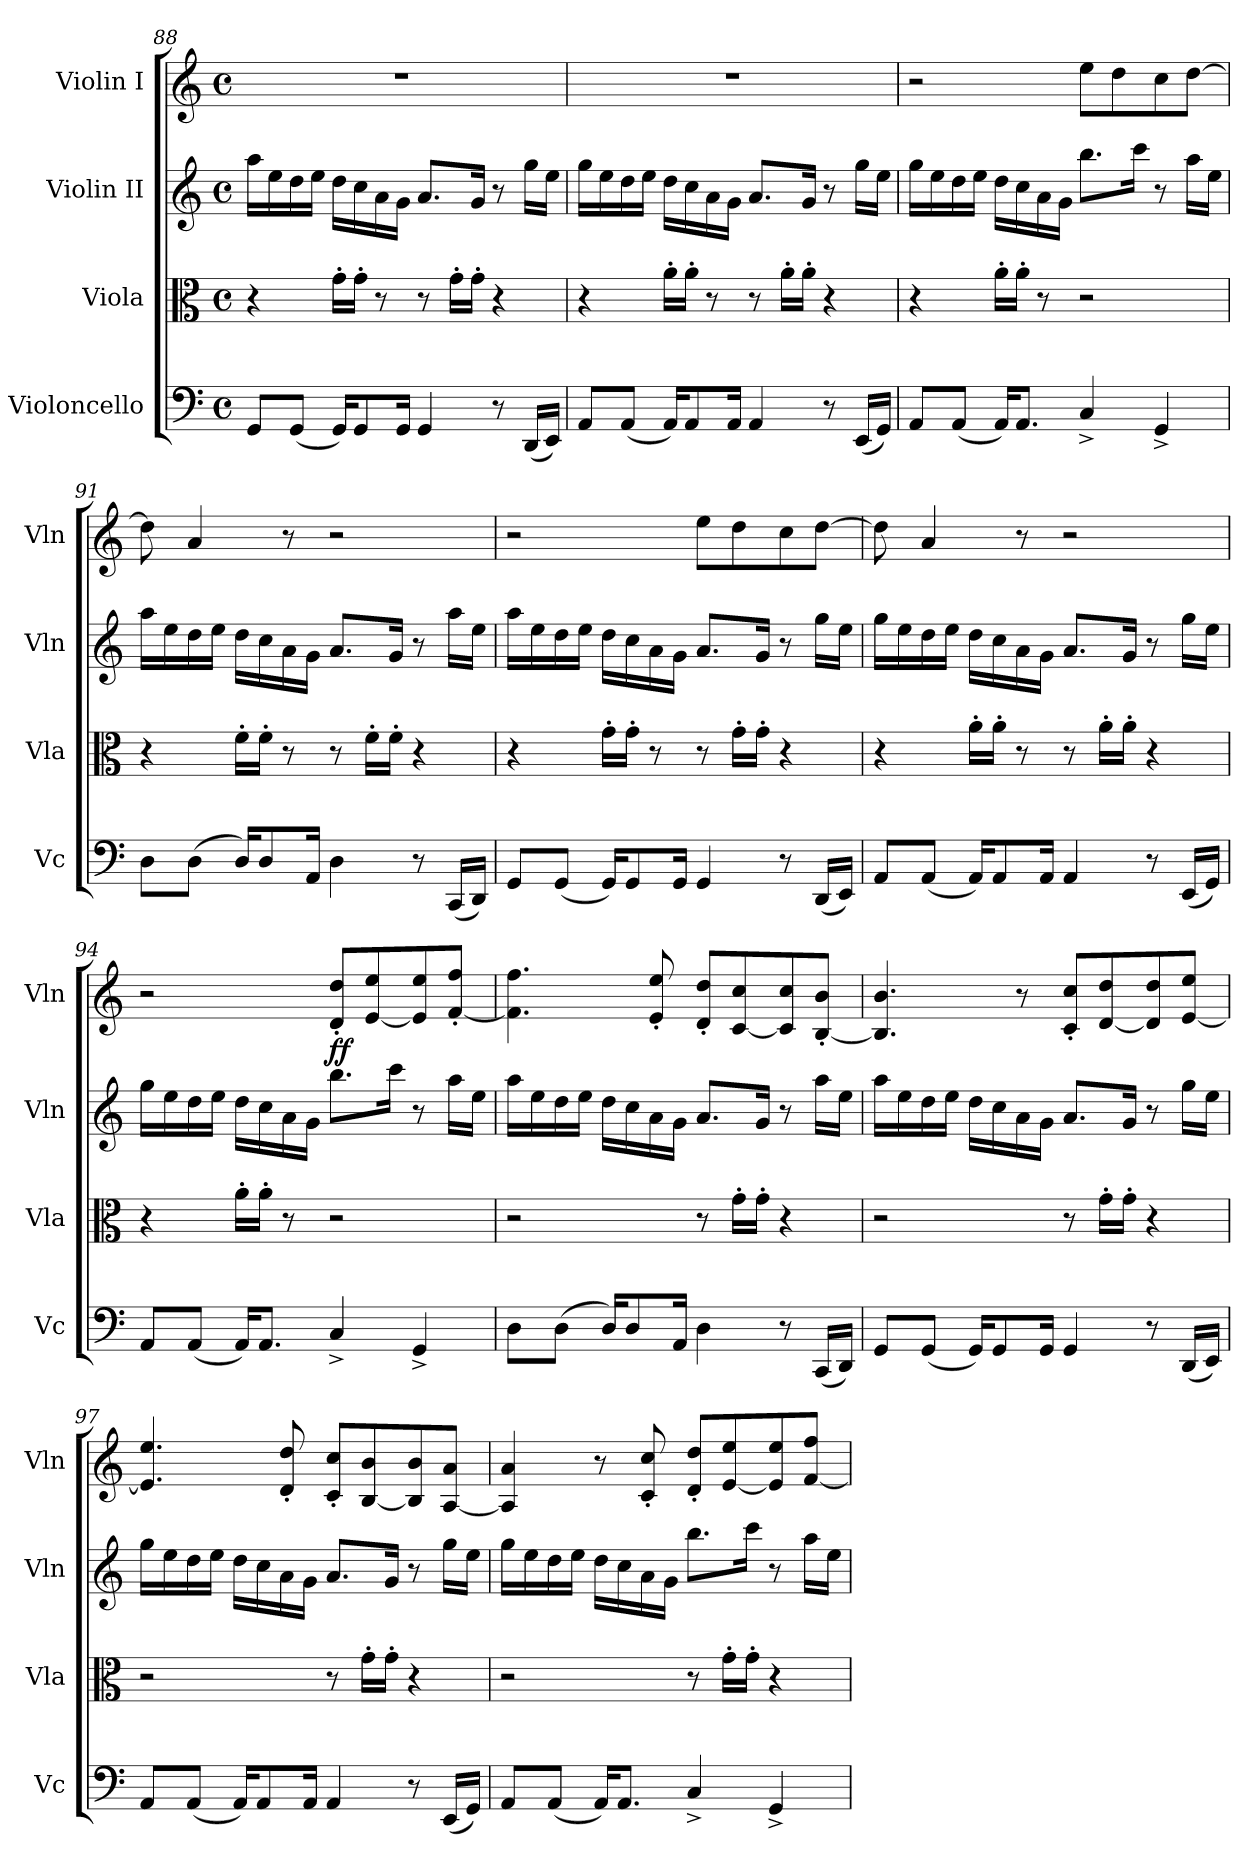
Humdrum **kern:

**kern	**kern	**kern	**kern	**dynam
*part4	*part3	*part2	*part1	*part1
*staff4	*staff3	*staff2	*staff1	*staff1
*I"Violoncello	*I"Viola	*I"Violin II	*I"Violin I	*
*I'Vc	*I'Vla	*I'Vln	*I'Vln	*
*clefF4	*clefC3	*clefG2	*clefG2	*
*k[]	*k[]	*k[]	*k[]	*
*M4/4	*M4/4	*M4/4	*M4/4	*
*met(c)	*met(c)	*met(c)	*met(c)	*
=88	=88	=88	=88	=88
8GG/L	4r	16aa\LL	1r	.
.	.	16ee\	.	.
(8GG/J	.	16dd\	.	.
.	.	16ee\JJ	.	.
16GG/KL)	16g'\LL	16dd\LL	.	.
8GG/	16g'\JJ	16cc\	.	.
.	8r	16a\	.	.
16GG/Jk	.	16g\JJ	.	.
4GG/	8r	8.a/L	.	.
.	16g'\LL	.	.	.
.	16g'\JJ	16g/Jk	.	.
8r	4r	8r	.	.
(16DD/LL	.	16gg\LL	.	.
16EE/JJ)	.	16ee\JJ	.	.
!!LO:LB:g=z
=89	=89	=89	=89	=89
8AA/L	4r	16gg\LL	1r	.
.	.	16ee\	.	.
(8AA/J	.	16dd\	.	.
.	.	16ee\JJ	.	.
16AA/KL)	16a'\LL	16dd\LL	.	.
8AA/	16a'\JJ	16cc\	.	.
.	8r	16a\	.	.
16AA/Jk	.	16g\JJ	.	.
4AA/	8r	8.a/L	.	.
.	16a'\LL	.	.	.
.	16a'\JJ	16g/Jk	.	.
8r	4r	8r	.	.
(16EE/LL	.	16gg\LL	.	.
16GG/JJ)	.	16ee\JJ	.	.
=90	=90	=90	=90	=90
8AA/L	4r	16gg\LL	2r	.
.	.	16ee\	.	.
(8AA/J	.	16dd\	.	.
.	.	16ee\JJ	.	.
16AA/KL)	16a'\LL	16dd\LL	.	.
8.AA/J	16a'\JJ	16cc\	.	.
.	8r	16a\	.	.
.	.	16g\JJ	.	.
4C^/	2r	8.bb\L	8ee\L	.
.	.	.	8dd\	.
.	.	16ccc\Jk	.	.
4GG^/	.	8r	8cc\	.
.	.	16aa\LL	[8dd\J	.
.	.	16ee\JJ	.	.
=91	=91	=91	=91	=91
8D\L	4r	16aa\LL	8dd\]	.
.	.	16ee\	.	.
(8D\J	.	16dd\	4a/	.
.	.	16ee\JJ	.	.
16D/KL)	16f'\LL	16dd\LL	.	.
8D/	16f'\JJ	16cc\	.	.
.	8r	16a\	8r	.
16AA/Jk	.	16g\JJ	.	.
4D\	8r	8.a/L	2r	.
.	16f'\LL	.	.	.
.	16f'\JJ	16g/Jk	.	.
8r	4r	8r	.	.
(16CC/LL	.	16aa\LL	.	.
16DD/JJ)	.	16ee\JJ	.	.
!!LO:LB:g=z
=92	=92	=92	=92	=92
8GG/L	4r	16aa\LL	2r	.
.	.	16ee\	.	.
(8GG/J	.	16dd\	.	.
.	.	16ee\JJ	.	.
16GG/KL)	16g'\LL	16dd\LL	.	.
8GG/	16g'\JJ	16cc\	.	.
.	8r	16a\	.	.
16GG/Jk	.	16g\JJ	.	.
4GG/	8r	8.a/L	8ee\L	.
.	16g'\LL	.	8dd\	.
.	16g'\JJ	16g/Jk	.	.
8r	4r	8r	8cc\	.
(16DD/LL	.	16gg\LL	[8dd\J	.
16EE/JJ)	.	16ee\JJ	.	.
=93	=93	=93	=93	=93
8AA/L	4r	16gg\LL	8dd\]	.
.	.	16ee\	.	.
(8AA/J	.	16dd\	4a/	.
.	.	16ee\JJ	.	.
16AA/KL)	16a'\LL	16dd\LL	.	.
8AA/	16a'\JJ	16cc\	.	.
.	8r	16a\	8r	.
16AA/Jk	.	16g\JJ	.	.
4AA/	8r	8.a/L	2r	.
.	16a'\LL	.	.	.
.	16a'\JJ	16g/Jk	.	.
8r	4r	8r	.	.
(16EE/LL	.	16gg\LL	.	.
16GG/JJ)	.	16ee\JJ	.	.
=94	=94	=94	=94	=94
8AA/L	4r	16gg\LL	2r	.
.	.	16ee\	.	.
(8AA/J	.	16dd\	.	.
.	.	16ee\JJ	.	.
16AA/KL)	16a'\LL	16dd\LL	.	.
8.AA/J	16a'\JJ	16cc\	.	.
.	8r	16a\	.	.
.	.	16g\JJ	.	.
!	!	!	!	!LO:DY:b
4C^/	2r	8.bb\L	8d/' 8dd/'L	ff
.	.	.	[8e/ 8ee/	.
.	.	16ccc\Jk	.	.
4GG^/	.	8r	8e/] 8ee/	.
.	.	16aa\LL	[8f/' 8ff/'J	.
.	.	16ee\JJ	.	.
!!LO:PB:g=z
=95	=95	=95	=95	=95
8D\L	2r	16aa\LL	4.f\] 4.ff\	.
.	.	16ee\	.	.
(8D\J	.	16dd\	.	.
.	.	16ee\JJ	.	.
16D/KL)	.	16dd\LL	.	.
8D/	.	16cc\	.	.
.	.	16a\	8e/' 8ee/'	.
16AA/Jk	.	16g\JJ	.	.
4D\	8r	8.a/L	8d/' 8dd/'L	.
.	16g'\LL	.	[8c/ 8cc/	.
.	16g'\JJ	16g/Jk	.	.
8r	4r	8r	8c/] 8cc/	.
(16CC/LL	.	16aa\LL	[8B/' 8b/'J	.
16DD/JJ)	.	16ee\JJ	.	.
=96	=96	=96	=96	=96
8GG/L	2r	16aa\LL	4.B/] 4.b/	.
.	.	16ee\	.	.
(8GG/J	.	16dd\	.	.
.	.	16ee\JJ	.	.
16GG/KL)	.	16dd\LL	.	.
8GG/	.	16cc\	.	.
.	.	16a\	8r	.
16GG/Jk	.	16g\JJ	.	.
4GG/	8r	8.a/L	8c/' 8cc/'L	.
.	16g'\LL	.	[8d/ 8dd/	.
.	16g'\JJ	16g/Jk	.	.
8r	4r	8r	8d/] 8dd/	.
(16DD/LL	.	16gg\LL	[8e/ 8ee/J	.
16EE/JJ)	.	16ee\JJ	.	.
=97	=97	=97	=97	=97
8AA/L	2r	16gg\LL	4.e/] 4.ee/	.
.	.	16ee\	.	.
(8AA/J	.	16dd\	.	.
.	.	16ee\JJ	.	.
16AA/KL)	.	16dd\LL	.	.
8AA/	.	16cc\	.	.
.	.	16a\	8d/' 8dd/'	.
16AA/Jk	.	16g\JJ	.	.
4AA/	8r	8.a/L	8c/' 8cc/'L	.
.	16g'\LL	.	[8B/ 8b/	.
.	16g'\JJ	16g/Jk	.	.
8r	4r	8r	8B/] 8b/	.
(16EE/LL	.	16gg\LL	[8A/ 8a/J	.
16GG/JJ)	.	16ee\JJ	.	.
!!LO:LB:g=z
=98	=98	=98	=98	=98
8AA/L	2r	16gg\LL	4A/] 4a/	.
.	.	16ee\	.	.
(8AA/J	.	16dd\	.	.
.	.	16ee\JJ	.	.
16AA/KL)	.	16dd\LL	8r	.
8.AA/J	.	16cc\	.	.
.	.	16a\	8c/' 8cc/'	.
.	.	16g\JJ	.	.
4C^/	8r	8.bb\L	8d/' 8dd/'L	.
.	16g'\LL	.	[8e/ 8ee/	.
.	16g'\JJ	16ccc\Jk	.	.
4GG^/	4r	8r	8e/] 8ee/	.
.	.	16aa\LL	[8f/ 8ff/J	.
.	.	16ee\JJ	.	.
=	=	=	=	=
*-	*-	*-	*-	*-
